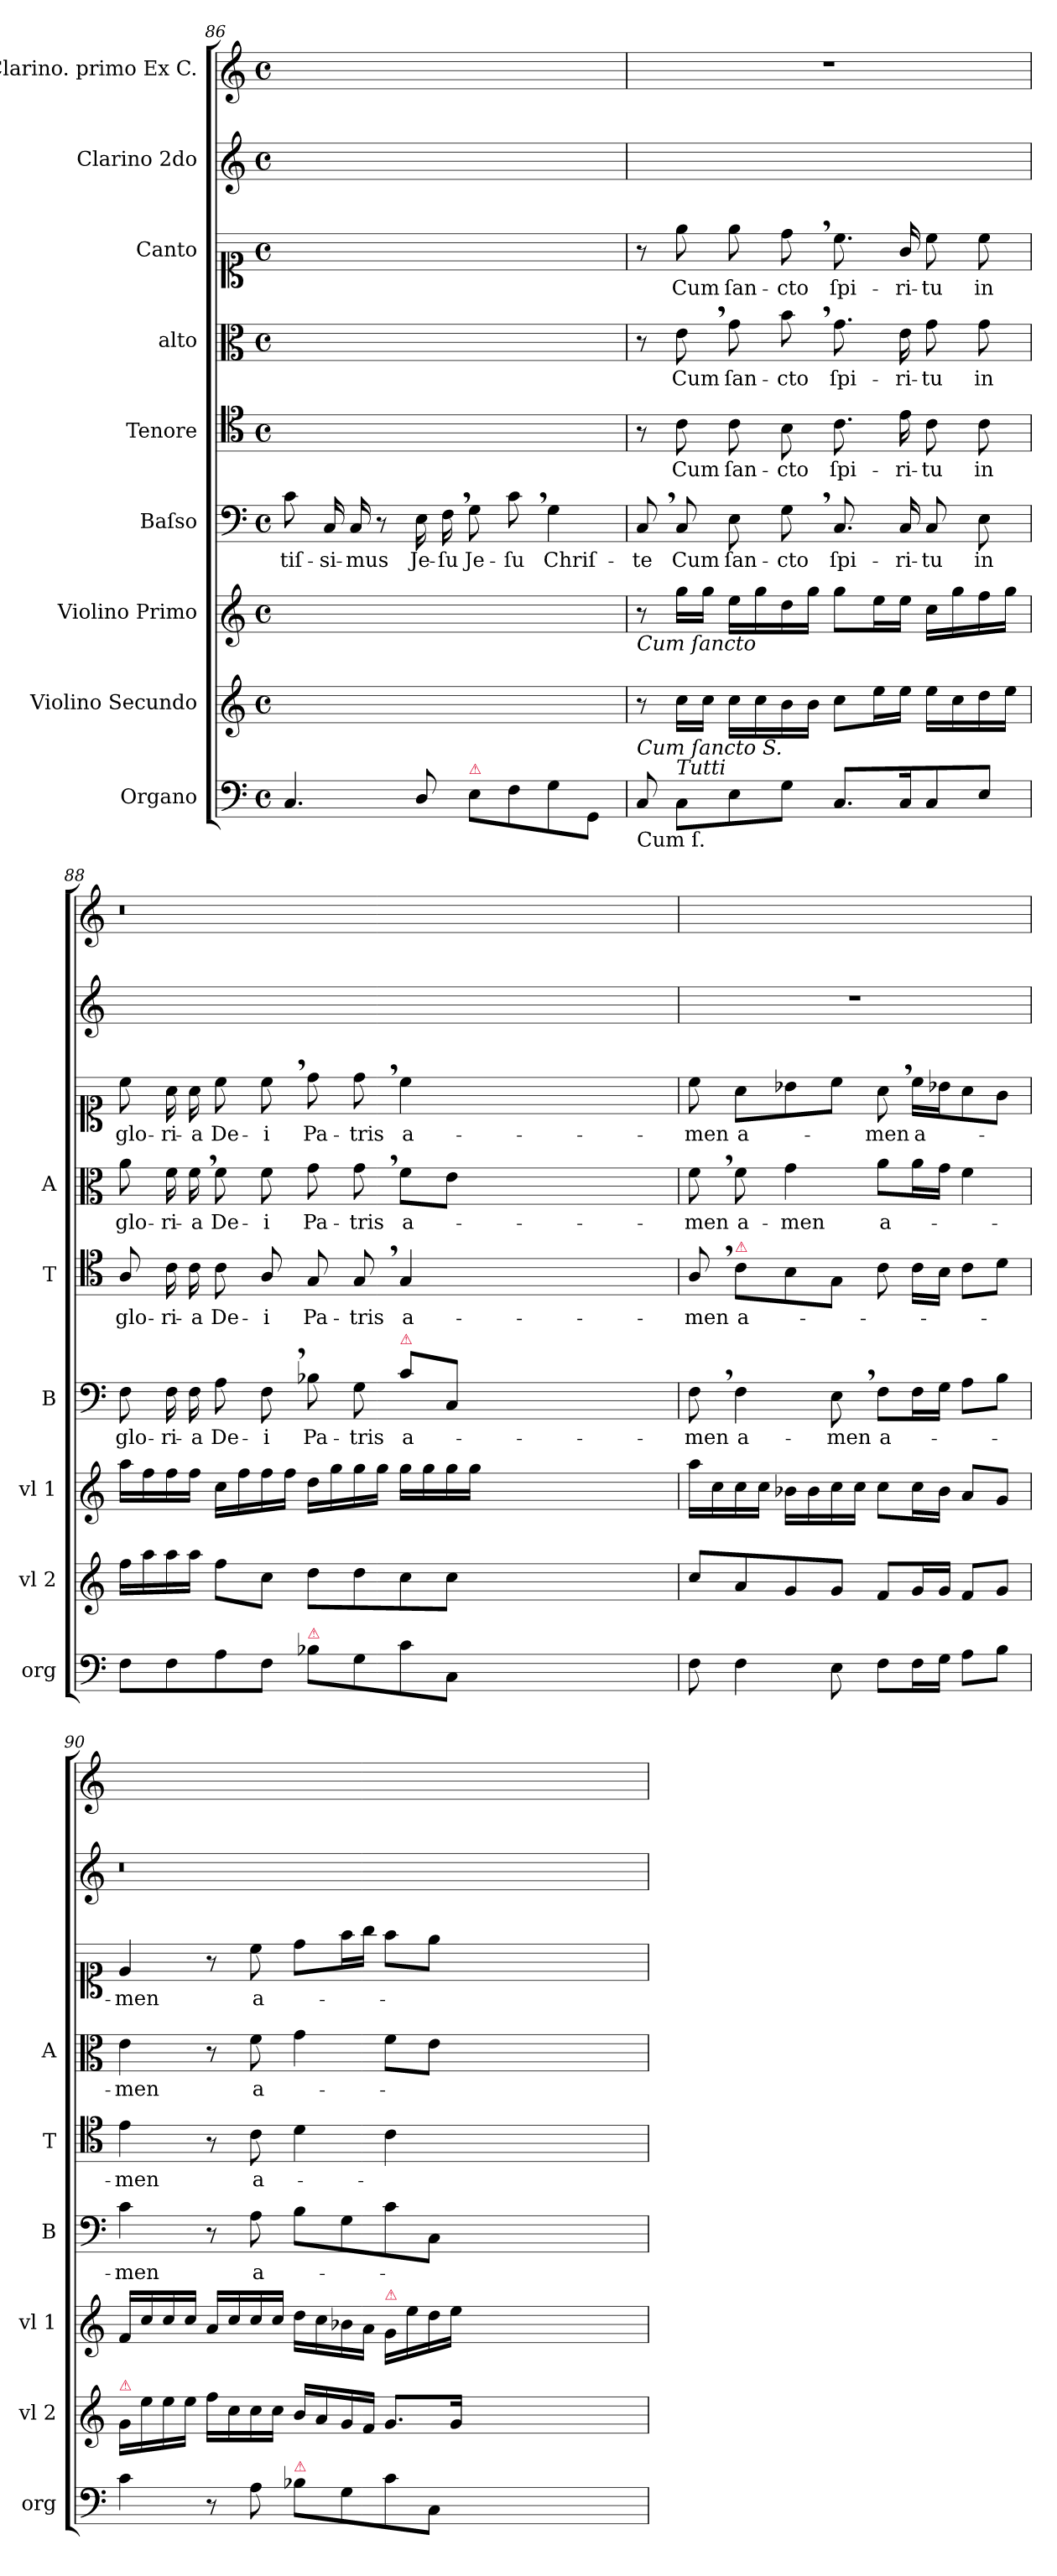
**kern	**kern	**kern	**kern	**text	**kern	**text	**kern	**text	**kern	**text	**kern	**kern
*part9	*part8	*part7	*part6	*part6	*part5	*part5	*part4	*part4	*part3	*part3	*part2	*part1
*staff9	*staff8	*staff7	*staff6	*staff6	*staff5	*staff5	*staff4	*staff4	*staff3	*staff3	*staff2	*staff1
*I"Organo	*I"Violino Secundo	*I"Violino Primo	*I"Baſso	*	*I"Tenore	*	*I"alto	*	*I"Canto	*	*I"Clarino 2do	*I"Clarino. primo Ex C.
*I'org	*I'vl 2	*I'vl 1	*I'B	*	*I'T	*	*I'A	*	*	*	*	*
*clefF4	*clefG2	*clefG2	*clefF4	*	*clefC4	*	*clefC3	*	*clefC1	*	*clefG2	*clefG2
*k[]	*k[]	*k[]	*k[]	*	*k[]	*	*k[]	*	*k[]	*	*k[]	*k[]
*M4/4	*M4/4	*M4/4	*M4/4	*	*M4/4	*	*M4/4	*	*M4/4	*	*M4/4	*M4/4
*met(c)	*met(c)	*met(c)	*met(c)	*	*met(c)	*	*met(c)	*	*met(c)	*	*met(c)	*met(c)
=86	=86	=86	=86	=86	=86	=86	=86	=86	=86	=86	=86	=86
4.C/	1ryy	1ryy	8c\	-tiſ-	1ryy	.	1ryy	.	1ryy	.	1ryy	1ryy
.	.	.	16C/	-si-	.	.	.	.	.	.	.	.
.	.	.	16C/	-mus	.	.	.	.	.	.	.	.
.	.	.	8r	.	.	.	.	.	.	.	.	.
8D/	.	.	16E\	Je-	.	.	.	.	.	.	.	.
.	.	.	16F,\	-ſu	.	.	.	.	.	.	.	.
!LO:TX:a:color=crimson:t=⚠	!	!	!	!	!	!	!	!	!	!	!	!
8E\L	.	.	8G\	Je-	.	.	.	.	.	.	.	.
8F\	.	.	8c,\	-ſu	.	.	.	.	.	.	.	.
8G\	.	.	4G\	-Chriſ-	.	.	.	.	.	.	.	.
8GG/J	.	.	.	.	.	.	.	.	.	.	.	.
=87	=87	=87	=87	=87	=87	=87	=87	=87	=87	=87	=87	=87
!	!	!LO:TX:b:i:t=Cum ſancto	!	!	!	!	!	!	!	!	!	!
!	!LO:TX:b:i:t=Cum ſancto  S.	!	!	!	!	!	!	!	!	!	!	!
!LO:TX:b:t=Cum ſ.	!	!	!	!	!	!	!	!	!	!	!	!
8C/	8r	8r	8C,/	-te	8r	.	8r	.	8r	.	1ryy	1r
!LO:TX:a:i:t=Tutti	!	!	!	!	!	!	!	!	!	!	!	!
8C\L	16cc\LL	16gg\LL	8C/	Cum	8c\	Cum	8e,\	-Cum	8ee\	Cum	.	.
.	16cc\JJ	16gg\JJ	.	.	.	.	.	.	.	.	.	.
8E\	16cc\LL	16ee\LL	8E\	ſan-	8c\	ſan-	8g\	ſan-	8ee\	ſan-	.	.
.	16cc\	16gg\	.	.	.	.	.	.	.	.	.	.
8G\J	16b\	16dd\	8G,\	-cto	8B\	-cto	8b,\	-cto	8dd,\	-cto	.	.
.	16b\JJ	16gg\JJ	.	.	.	.	.	.	.	.	.	.
8.C/L	8cc\L	8gg\L	8.C/	ſpi-	8.c\	ſpi-	8.g\	ſpi-	8.cc\	ſpi-	.	.
.	16ee\L	16ee\L	.	.	.	.	.	.	.	.	.	.
16C/K	16ee\JJ	16ee\JJ	16C/	-ri-	16e\	-ri-	16e\	-ri-	16g/	-ri-	.	.
8C/	16ee\LL	16cc\LL	8C/	-tu	8c\	-tu	8g\	-tu	8cc\	-tu	.	.
.	16cc\	16gg\	.	.	.	.	.	.	.	.	.	.
8E/J	16dd\	16ff\	8E\	in	8c\	in	8g\	in	8cc\	in	.	.
.	16ee\JJ	16gg\JJ	.	.	.	.	.	.	.	.	.	.
=88	=88	=88	=88	=88	=88	=88	=88	=88	=88	=88	=88	=88
8F\L	16ff\LL	16aa\LL	8F\	glo-	8A/	glo-	8a\	glo-	8cc\	glo-	0.ryy	0.r
.	16aa\	16ff\	.	.	.	.	.	.	.	.	.	.
8F\	16aa\	16ff\	16F\	-ri-	16c\	-ri-	16f\	-ri-	16a\	-ri-	.	.
.	16aa\JJ	16ff\JJ	16F\	-a	16c\	-a	16f,\	-a	16a\	-a	.	.
8A\	8ff\L	16cc\LL	8A\	De-	8c\	De-	8f\	De-	8cc\	De-	.	.
.	.	16ff\	.	.	.	.	.	.	.	.	.	.
8F\J	8cc\J	16ff\	8F,\	-i	8A/	-i	8f\	-i	8cc,\	-i	.	.
.	.	16ff\JJ	.	.	.	.	.	.	.	.	.	.
!LO:TX:a:color=crimson:t=⚠	!	!	!	!	!	!	!	!	!	!	!	!
8B-X\L	8dd\L	16dd\LL	8B-X\	Pa-	8G/	Pa-	8g\	Pa-	8dd\	Pa-	.	.
.	.	16gg\	.	.	.	.	.	.	.	.	.	.
8G\	8dd\	16gg\	8G\	-tris	8G,/	-tris	8g,\	-tris	8dd,\	-tris	.	.
.	.	16gg\JJ	.	.	.	.	.	.	.	.	.	.
!	!	!	!LO:TX:a:color=crimson:t=⚠	!	!	!	!	!	!	!	!	!
8c\	8cc\	16gg\LL	8c\L	a-	4G/	a-	8f\L	a-	4cc\	a-	.	.
.	.	16gg\	.	.	.	.	.	.	.	.	.	.
8C/J	8cc\J	16gg\	8C/J	.	.	.	8e\J	.	.	.	.	.
.	.	16gg\JJ	.	.	.	.	.	.	.	.	.	.
0ryy	0ryy	0ryy	0ryy	.	0ryy	.	0ryy	.	0ryy	.	.	.
=89	=89	=89	=89	=89	=89	=89	=89	=89	=89	=89	=89	=89
8F\	8cc/L	16aa\LL	8F,\	-men	8A,/	-men	8f,\	-men	8cc\	-men	1r	1ryy
.	.	16cc\	.	.	.	.	.	.	.	.	.	.
!	!	!	!	!	!LO:TX:a:color=crimson:t=⚠	!	!	!	!	!	!	!
!	!	!	!	!	!	!	!	!LO:LY:i	!	!	!	!
4F\	8a/	16cc\	4F\	a-	8c\L	a-	8f\	a-	8a\L	a-	.	.
.	.	16cc\JJ	.	.	.	.	.	.	.	.	.	.
!	!	!	!	!	!	!	!	!LO:LY:i	!	!	!	!
.	8g/	16b-X\LL	.	.	8B\	.	4g\	-men	8b-X\	.	.	.
.	.	16b-\	.	.	.	.	.	.	.	.	.	.
8E\	8g/J	16cc\	8E,\	-men	8G/J	.	.	.	8cc\J	.	.	.
.	.	16cc\JJ	.	.	.	.	.	.	.	.	.	.
!	!	!	!	!	!	!	!	!LO:LY:i	!	!	!	!
8F\L	8f/L	8cc\L	8F\L	a-	8c\	.	8a\L	a-	8a,\	-men	.	.
16F\L	16g/L	16cc\L	16F\L	.	16c\LL	.	16a\L	.	16cc\LL	a-	.	.
16G\JJ	16g/JJ	16b-\JJ	16G\JJ	.	16B\JJ	.	16g\JJ	.	16b-X\J	.	.	.
8A\L	8f/L	8a/L	8A\L	.	8c\L	.	4f\	.	8a\	.	.	.
8B\J	8g/J	8g/J	8B\J	.	8d\J	.	.	.	8g\J	.	.	.
=90	=90	=90	=90	=90	=90	=90	=90	=90	=90	=90	=90	=90
!	!LO:TX:a:color=crimson:t=⚠	!	!	!	!	!	!	!	!	!	!	!
!	!	!	!	!	!	!	!	!LO:LY:i	!	!LO:LY:i	!	!
4c\	16g/LL	16f/LL	4c\	-men	4e\	-men	4e\	-men	4e/	-men	0.r	0.ryy
.	16ee\	16cc/	.	.	.	.	.	.	.	.	.	.
.	16ee\	16cc/	.	.	.	.	.	.	.	.	.	.
.	16ee\JJ	16cc/JJ	.	.	.	.	.	.	.	.	.	.
8r	16ff\LL	16a/LL	8r	.	8r	.	8r	.	8r	.	.	.
.	16cc\	16cc/	.	.	.	.	.	.	.	.	.	.
!	!	!	!	!LO:LY:i	!	!LO:LY:i	!	!LO:LY:i	!	!LO:LY:i	!	!
8A\	16cc\	16cc/	8A\	a-	8c\	a-	8f\	a-	8cc\	a-	.	.
.	16cc\JJ	16cc/JJ	.	.	.	.	.	.	.	.	.	.
!LO:TX:a:color=crimson:t=⚠	!	!	!	!	!	!	!	!	!	!	!	!
8B-X\L	16b/LL	16dd\LL	8B\L	.	4d\	.	4g\	.	8dd\L	.	.	.
.	16a/	16cc\	.	.	.	.	.	.	.	.	.	.
8G\	16g/	16b-X\	8G\	.	.	.	.	.	16ff\L	.	.	.
.	16f/JJ	16a\JJ	.	.	.	.	.	.	16gg\JJ	.	.	.
!	!	!LO:TX:a:color=crimson:t=⚠	!	!	!	!	!	!	!	!	!	!
8c\	8.g/L	16g/LL	8c\	.	4c\	.	8f\L	.	8ff\L	.	.	.
.	.	16ee\	.	.	.	.	.	.	.	.	.	.
8C/J	.	16dd\	8C/J	.	.	.	8e\J	.	8ee\J	.	.	.
.	16g/Jk	16ee\JJ	.	.	.	.	.	.	.	.	.	.
0ryy	0ryy	0ryy	0ryy	.	0ryy	.	0ryy	.	0ryy	.	.	.
=	=	=	=	=	=	=	=	=	=	=	=	=
*-	*-	*-	*-	*-	*-	*-	*-	*-	*-	*-	*-	*-
